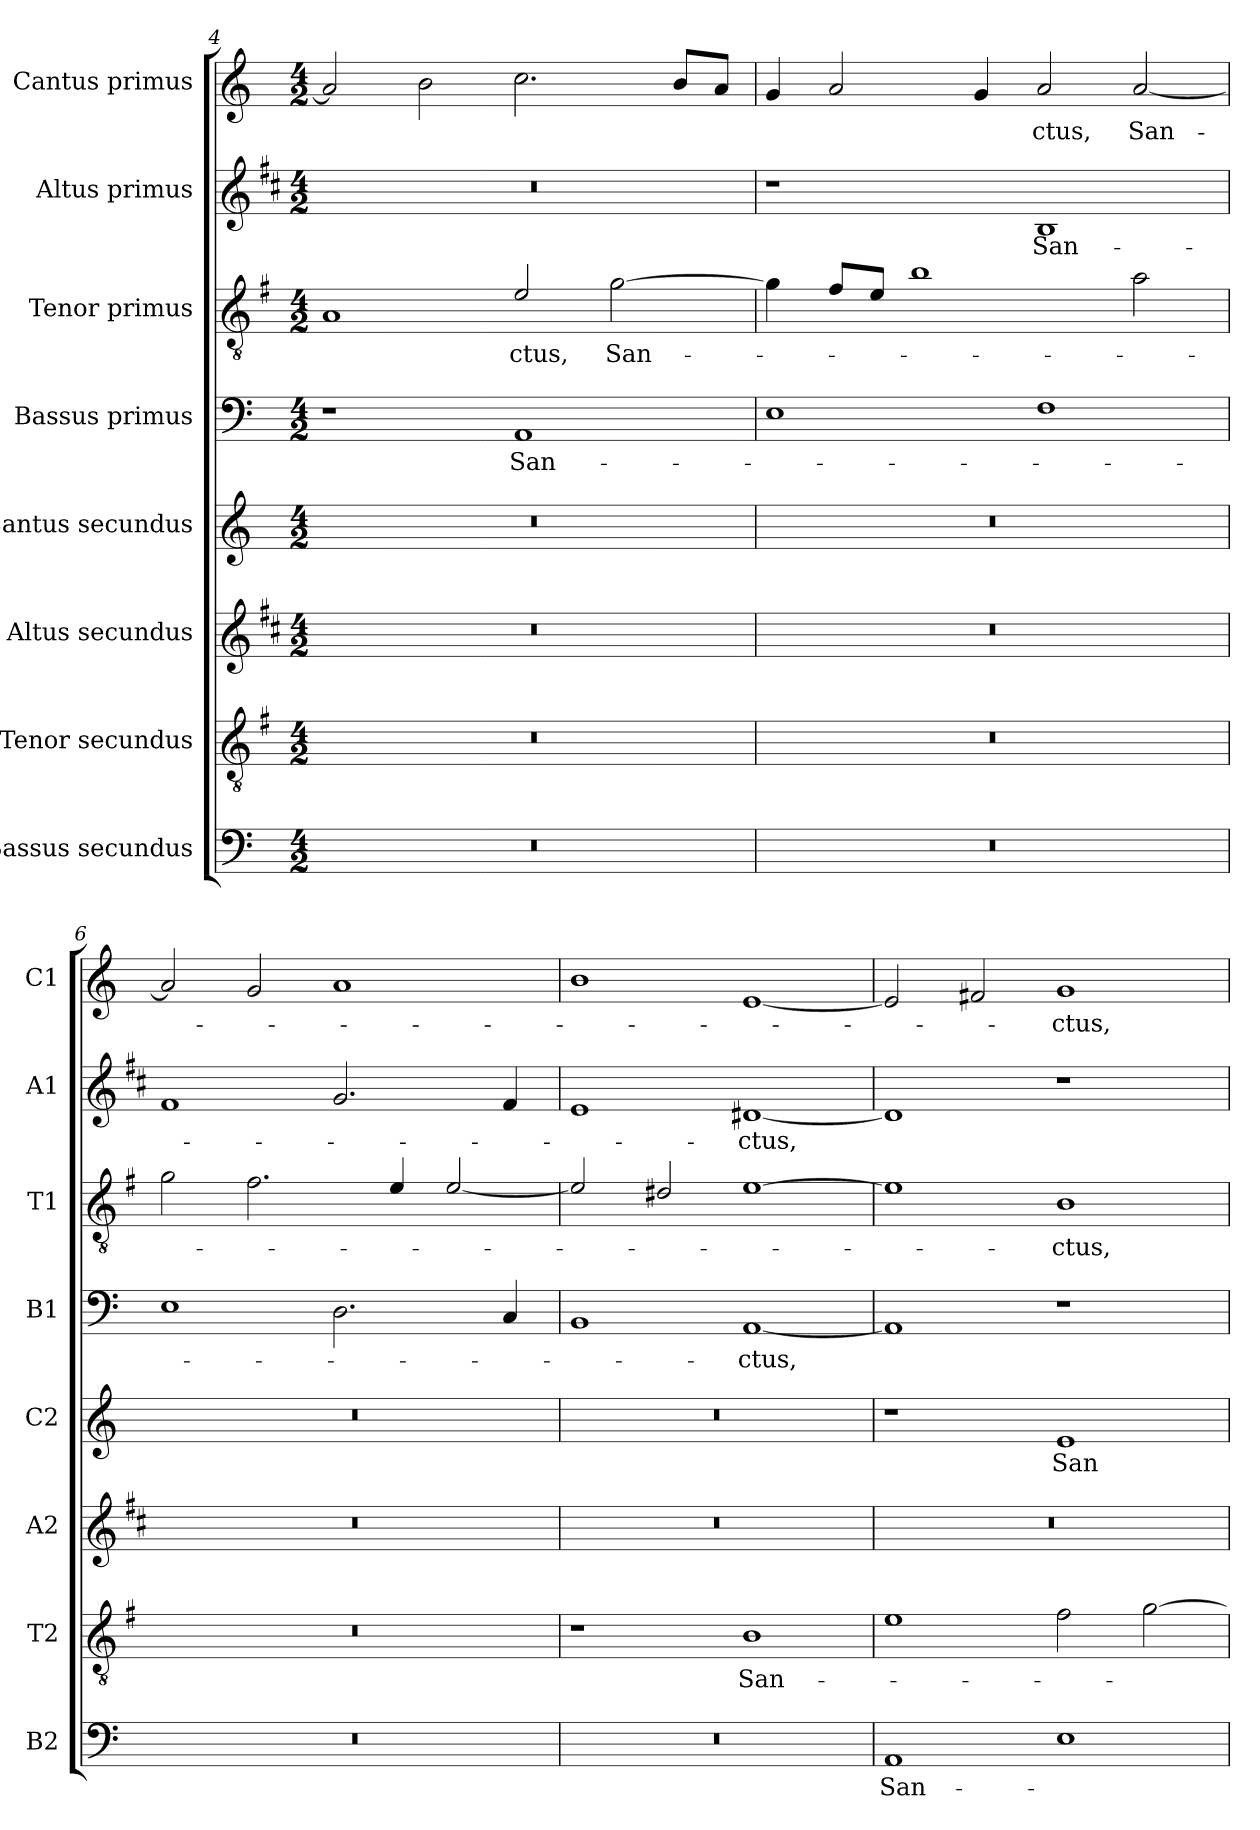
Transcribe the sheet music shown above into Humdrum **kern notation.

**kern	**text	**kern	**text	**kern	**kern	**text	**kern	**text	**kern	**text	**kern	**text	**kern	**text
*part8	*part8	*part7	*part7	*part6	*part5	*part5	*part4	*part4	*part3	*part3	*part2	*part2	*part1	*part1
*staff8	*staff8	*staff7	*staff7	*staff6	*staff5	*staff5	*staff4	*staff4	*staff3	*staff3	*staff2	*staff2	*staff1	*staff1
*I"Bassus secundus	*	*I"Tenor secundus	*	*I"Altus secundus	*I"Cantus secundus	*	*I"Bassus primus	*	*I"Tenor primus	*	*I"Altus primus	*	*I"Cantus primus	*
*I'B2	*	*I'T2	*	*I'A2	*I'C2	*	*I'B1	*	*I'T1	*	*I'A1	*	*I'C1	*
*clefF4	*	*clefGv2	*	*clefG2	*clefG2	*	*clefF4	*	*clefGv2	*	*clefG2	*	*clefG2	*
*	*	*ITrd4c7	*	*ITrd1c2	*	*	*	*	*ITrd4c7	*	*ITrd1c2	*	*	*
*k[]	*	*k[]	*	*k[]	*k[]	*	*k[]	*	*k[]	*	*k[]	*	*k[]	*
*C:	*	*C:	*	*C:	*C:	*	*C:	*	*C:	*	*C:	*	*C:	*
*M4/2	*	*M4/2	*	*M4/2	*M4/2	*	*M4/2	*	*M4/2	*	*M4/2	*	*M4/2	*
=4	=4	=4	=4	=4	=4	=4	=4	=4	=4	=4	=4	=4	=4	=4
0r	.	0r	.	0r	0r	.	1r	.	1D	.	0r	.	2a/]	.
.	.	.	.	.	.	.	.	.	.	.	.	.	2b\	.
!	!	!	!	!	!	!	!	!LO:LY:b	!	!LO:LY:b	!	!	!	!
.	.	.	.	.	.	.	1AA	San-	2A/	-ctus,	.	.	2.cc\	.
!	!	!	!	!	!	!	!	!	!	!LO:LY:b	!	!	!	!
.	.	.	.	.	.	.	.	.	[2c\	San-	.	.	.	.
.	.	.	.	.	.	.	.	.	.	.	.	.	8b/L	.
.	.	.	.	.	.	.	.	.	.	.	.	.	8a/J	.
=5	=5	=5	=5	=5	=5	=5	=5	=5	=5	=5	=5	=5	=5	=5
0r	.	0r	.	0r	0r	.	1E	.	4c\]	.	1r	.	4g/	.
.	.	.	.	.	.	.	.	.	8B/L	.	.	.	2a/	.
.	.	.	.	.	.	.	.	.	8A/J	.	.	.	.	.
.	.	.	.	.	.	.	.	.	1e	.	.	.	.	.
.	.	.	.	.	.	.	.	.	.	.	.	.	4g/	.
!	!	!	!	!	!	!	!	!	!	!	!	!LO:LY:b	!	!LO:LY:b
.	.	.	.	.	.	.	1F	.	.	.	1A	San-	2a/	-ctus,
!	!	!	!	!	!	!	!	!	!	!	!	!	!	!LO:LY:b
.	.	.	.	.	.	.	.	.	2d\	.	.	.	[2a/	San-
!!LO:LB:g=z
=6	=6	=6	=6	=6	=6	=6	=6	=6	=6	=6	=6	=6	=6	=6
0r	.	0r	.	0r	0r	.	1E	.	2c\	.	1e	.	2a/]	.
.	.	.	.	.	.	.	.	.	2.B\	.	.	.	2g/	.
.	.	.	.	.	.	.	2.D\	.	.	.	2.f/	.	1a	.
.	.	.	.	.	.	.	.	.	4A/	.	.	.	.	.
.	.	.	.	.	.	.	.	.	[2A/	.	.	.	.	.
.	.	.	.	.	.	.	4C/	.	.	.	4e/	.	.	.
=7	=7	=7	=7	=7	=7	=7	=7	=7	=7	=7	=7	=7	=7	=7
0r	.	1r	.	0r	0r	.	1BB	.	2A/]	.	1d	.	1b	.
.	.	.	.	.	.	.	.	.	2G#X/	.	.	.	.	.
!	!	!	!LO:LY:b	!	!	!	!	!LO:LY:b	!	!	!	!LO:LY:b	!	!
.	.	1E	San-	.	.	.	[1AA	-ctus,	[1A	.	[1c#X	-ctus,	[1e	.
=8	=8	=8	=8	=8	=8	=8	=8	=8	=8	=8	=8	=8	=8	=8
!	!LO:LY:b	!	!	!	!	!	!	!	!	!	!	!	!	!
1AA	San-	1A	.	0r	1r	.	1AA]	.	1A]	.	1c#]	.	2e/]	.
.	.	.	.	.	.	.	.	.	.	.	.	.	2f#X/	.
!	!	!	!	!	!	!LO:LY:b	!	!	!	!LO:LY:b	!	!	!	!LO:LY:b
1E	.	2B\	.	.	1e	San-	1r	.	1E	-ctus,	1r	.	1g	-ctus,
.	.	[2c\	.	.	.	.	.	.	.	.	.	.	.	.
=	=	=	=	=	=	=	=	=	=	=	=	=	=	=
*-	*-	*-	*-	*-	*-	*-	*-	*-	*-	*-	*-	*-	*-	*-
